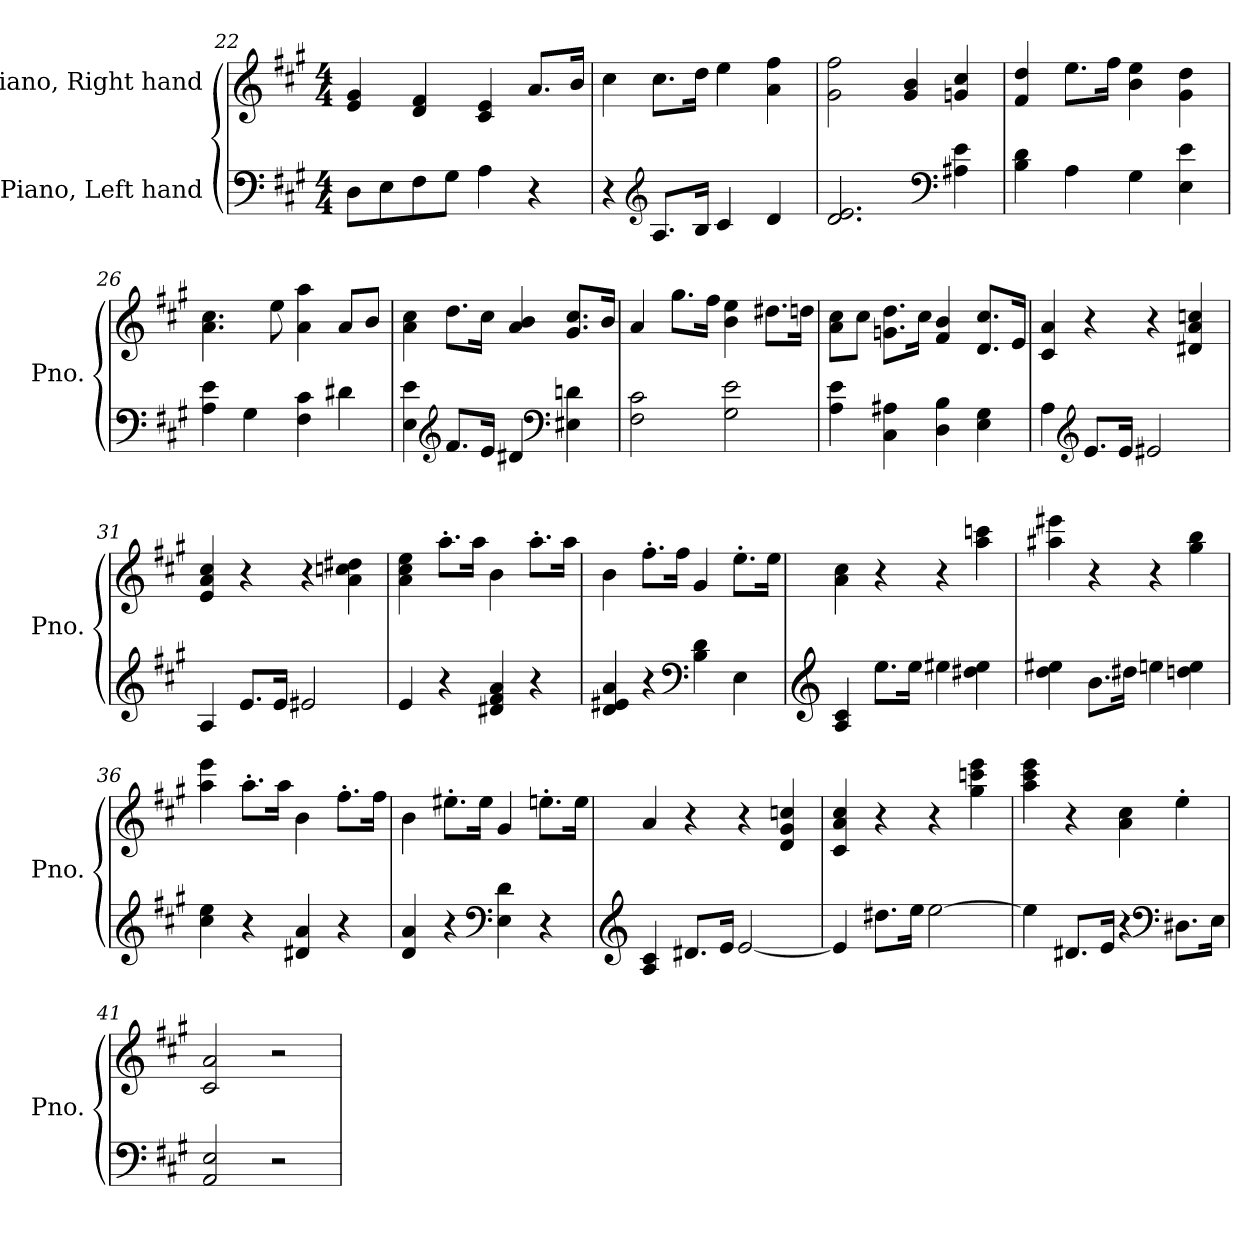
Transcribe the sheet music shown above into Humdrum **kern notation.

**kern	**kern
*part2	*part1
*staff2	*staff1
*I"Piano, Left hand	*I"Piano, Right hand
*I'Pno.	*I'Pno.
*clefF4	*clefG2
*k[f#c#g#]	*k[f#c#g#]
*M4/4	*M4/4
=22	=22
8D\L	4e/ 4g#/
8E\	.
8F#\	4d/ 4f#/
8G#\J	.
4A\	4c#/ 4e/
4r	8.a/L
.	16b/Jk
=23	=23
4r	4cc#\
*clefG2	*
8.A/L	8.cc#\L
16B/Jk	16dd\Jk
4c#/	4ee\
4d/	4a\ 4ff#\
=24	=24
2.d/ 2.e/	2g#\ 2ff#\
.	4g#/ 4b/
*clefF4	*
4A#X\ 4e\	4gn/ 4cc#/
=25	=25
4B\ 4d\	4f#/ 4dd/
4A\	8.ee\L
.	16ff#\Jk
4G#\	4b\ 4ee\
4E\ 4e\	4g#\ 4dd\
!!LO:PB:g=z
=26	=26
4A\ 4e\	4.a\ 4.cc#\
4G#\	.
.	8ee\
4F#\ 4c#\	4a\ 4aa\
4d#X\	8a/L
.	8b/J
=27	=27
4E\ 4e\	4a\ 4cc#\
*clefG2	*
8.f#/L	8.dd\L
16e/Jk	16cc#\Jk
4d#X/	4a/ 4b/
*clefF4	*
4E#X\ 4dn\	8.g#/ 8.cc#/L
.	16b/Jk
=28	=28
2F#\ 2c#\	4a/
.	8.gg#\L
.	16ff#\Jk
2G#\ 2e\	4b\ 4ee\
.	8.dd#X\L
.	16ddn\Jk
=29	=29
4A\ 4e\	8a\ 8cc#\L
.	8cc#\J
4C#\ 4A#X\	8.gn\ 8.dd\L
.	16cc#\Jk
4D\ 4B\	4f#/ 4b/
4E\ 4G#\	8.d/ 8.cc#/L
.	16e/Jk
!!LO:LB:g=z
=30	=30
4A\	4c#/ 4a/
*clefG2	*
8.e/L	4r
16e/Jk	.
2e#X/	4r
.	4d#X/ 4a/ 4ccn/
=31	=31
4A/	4e/ 4a/ 4cc#/
8.e/L	4r
16e/Jk	.
2e#X/	4r
.	4a\ 4ccn\ 4dd#X\
=32	=32
4e/	4a\ 4cc#\ 4ee\
4r	8.aa'\L
.	16aa\Jk
4d#X/ 4f#/ 4a/	4b\
4r	8.aa'\L
.	16aa\Jk
=33	=33
4d/ 4e#X/ 4a/	4b\
4r	8.ff#'\L
.	16ff#\Jk
*clefF4	*
4B\ 4d\	4g#/
4E\	8.ee'\L
.	16ee\Jk
!!LO:LB:g=z
=34	=34
*clefG2	*
4A/ 4c#/	4a\ 4cc#\
8.ee\L	4r
16ee\Jk	.
4ee#X\	4r
4dd#X\ 4ee#\	4aa\ 4cccn\
=35	=35
4dd\ 4ee#X\	4aa#X\ 4eee#X\
8.b\L	4r
16dd#X\Jk	.
4een\	4r
4ddn\ 4ee\	4gg#\ 4bb\
=36	=36
4cc#\ 4ee\	4aa\ 4eee\
4r	8.aa'\L
.	16aa\Jk
4d#X/ 4a/	4b\
4r	8.ff#'\L
.	16ff#\Jk
=37	=37
4d/ 4a/	4b\
4r	8.ee#X'\L
.	16ee#\Jk
*clefF4	*
4E\ 4d\	4g#/
4r	8.een'\L
.	16ee\Jk
!!LO:LB:g=z
=38	=38
*clefG2	*
4A/ 4c#/	4a/
8.d#X/L	4r
16e/Jk	.
[2e/	4r
.	4d/ 4g#/ 4ccn/
=39	=39
4e/]	4c#/ 4a/ 4cc#/
8.dd#X\L	4r
16ee\Jk	.
[2ee\	4r
.	4gg#\ 4cccn\ 4eee\
=40	=40
4ee\]	4aa\ 4ccc#\ 4eee\
8.d#X/L	4r
16e/Jk	.
4r	4a\ 4cc#\
*clefF4	*
8.D#X\L	4ee'\
16E\Jk	.
=41	=41
2AA/ 2E/	2c#/ 2a/
2r	2r
=	=
*-	*-
